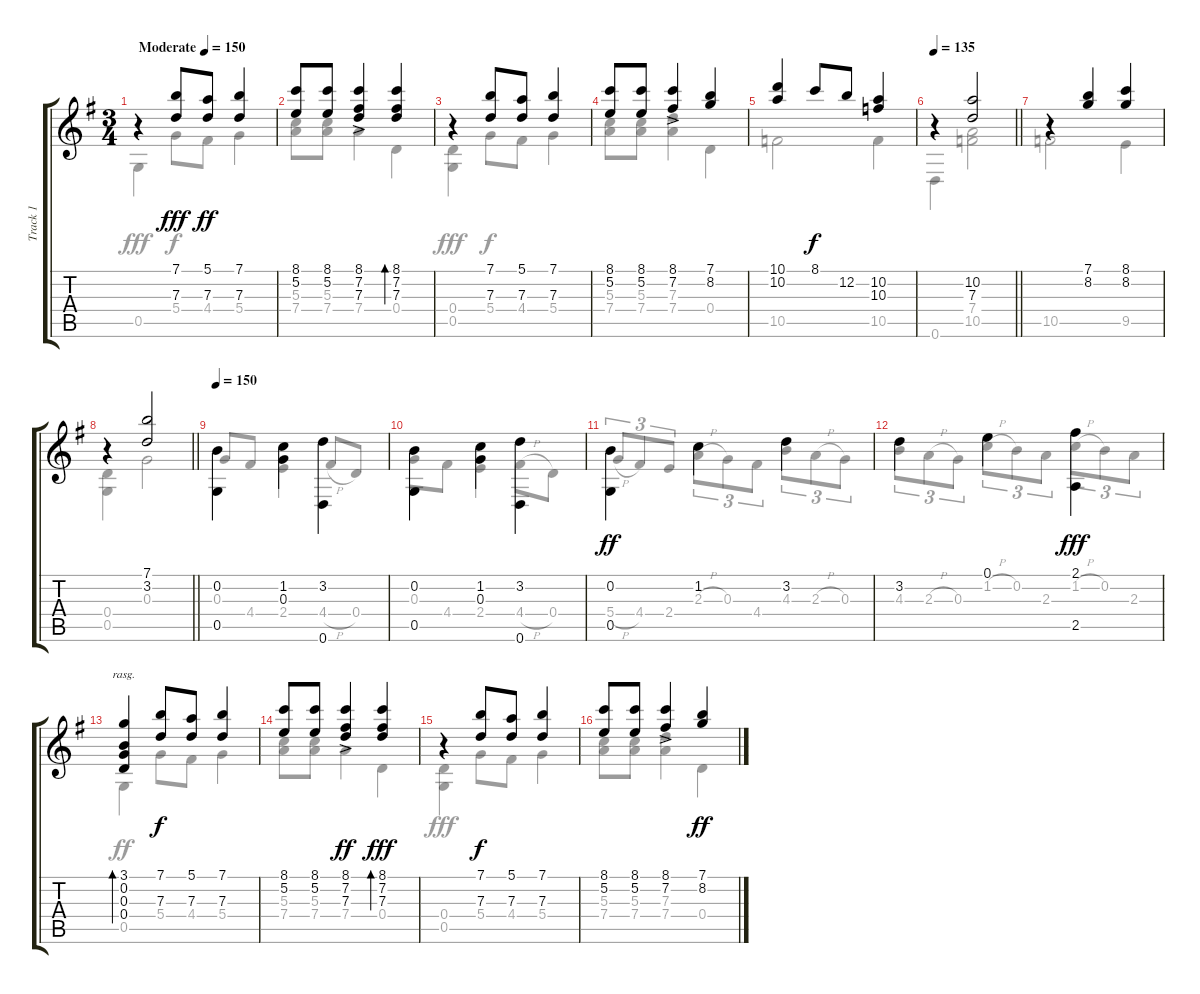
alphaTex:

\track ("Track 1" "Track 1") {instrument acousticguitarnylon}
\staff {score tabs}
\tuning (E4 B3 G3 D3 G2 D2) {hide}
\voice
\ts (3 4)
\tempo (150 "Moderate")
\clef g2
\ks g
r.4{dy fff instrument acousticguitarnylon} (7.1 7.3).8 (5.1 7.3).8{dy ff} (7.1 7.3).4 |
(8.1 5.2).8 (8.1 5.2).8 (8.1{ac} 7.2{ac} 7.3{ac}).4 (8.1 7.2 7.3).4{bd 120} |
r.4 (7.1 7.3).8 (5.1 7.3).8 (7.1 7.3).4 |
(8.1 5.2).8 (8.1 5.2).8 (8.1{ac} 7.2{ac}).4 (7.1 8.2).4 |
(10.1 10.2).4 8.1.8{dy f} 12.2.8 (10.2 10.3).4 |
\tempo 135
\barLineRight lightlight
r.4 (10.2 7.3).2 |
r.4 (7.1 8.2).4 (8.1 8.2).4 |
\barLineRight lightlight
r.4 (7.1 3.2).2 |
\tempo 150
(0.2 0.5).4{beam Down} (1.2 0.3).4{beam Down} (3.2 0.6).4{beam Down} |
(0.2 0.5).4{beam Down} (1.2 0.3).4{beam Down} (3.2 0.6).4{beam Down} |
(0.2 0.5).4{dy ff beam Down} 1.2.4{beam Down} 3.2.4{beam Down} |
3.2.4{beam Down} 0.1.4{beam Down} (2.1 2.5).4{dy fff beam Down} |
(3.1 0.2 0.3 0.4).4{bd 120 rasg ii} (7.1 7.3).8{dy f} (5.1 7.3).8 (7.1 7.3).4 |
(8.1 5.2).8 (8.1 5.2).8 (8.1{ac} 7.2{ac} 7.3{ac}).4{dy ff} (8.1 7.2 7.3).4{bd 120 dy fff} |
r.4 (7.1 7.3).8{dy f} (5.1 7.3).8 (7.1 7.3).4 |
(8.1 5.2).8 (8.1 5.2).8 (8.1{ac} 7.2{ac}).4 (7.1 8.2).4{dy ff}
\voice
\clef g2
\ottava regular
\simile none
\ks g
0.5.4{dy fff} 5.4.8{dy f} 4.4.8 5.4.4 |
(5.3 7.4).8 (5.3 7.4).8 7.4.4 0.4.4 |
(0.4 0.5).4{dy fff} 5.4.8{dy f} 4.4.8 5.4.4 |
(5.3 7.4).8 (5.3 7.4).8 (7.3 7.4).4 0.4.4 |
10.5.2 10.5.4 |
\barLineRight lightlight
0.6.4 (7.4 10.5).2 |
10.5.2 9.5.4 |
\barLineRight lightlight
(0.4 0.5).4 0.3.2 |
0.3.8{beam Up} 4.4.8{beam Up} 2.4.4 4.4{h}.8{beam Up} 0.4.8{beam Up} |
0.3.8 4.4.8 2.4.4 4.4{h}.8 0.4.8 |
5.4{h}.8{tu (3 2) beam Up} 4.4.8{tu (3 2) beam Up} 2.4.8{tu (3 2) beam Up} 2.3{h}.8{tu (3 2)} 0.3.8{tu (3 2)} 4.4.8{tu (3 2)} 4.3.8{tu (3 2)} 2.3{h}.8{tu (3 2)} 0.3.8{tu (3 2)} |
4.3.8{tu (3 2)} 2.3{h}.8{tu (3 2)} 0.3.8{tu (3 2)} 1.2{h}.8{tu (3 2)} 0.2.8{tu (3 2)} 2.3.8{tu (3 2)} 1.2{h}.8{tu (3 2)} 0.2.8{tu (3 2)} 2.3.8{tu (3 2)} |
0.5.4{dy ff} 5.4.8{dy f} 4.4.8 5.4.4 |
(5.3 7.4).8 (5.3 7.4).8 7.4.4 0.4.4 |
(0.4 0.5).4{dy fff} 5.4.8{dy f} 4.4.8 5.4.4 |
(5.3 7.4).8 (5.3 7.4).8 (7.3 7.4).4 0.4.4
